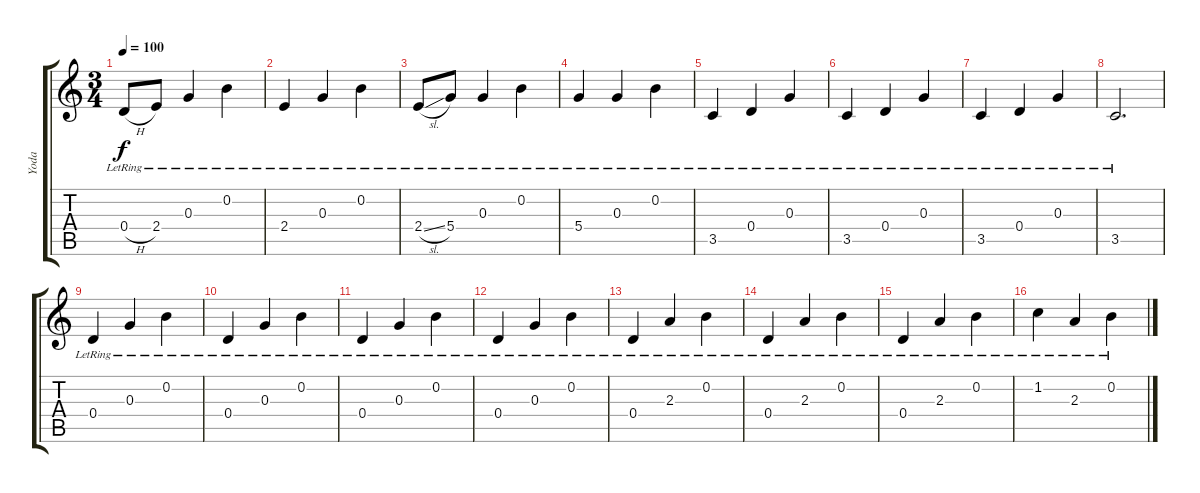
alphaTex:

\track ("Yoda" "Yoda") {instrument electricguitarjazz}
\staff {score tabs}
\tuning (E4 B3 G3 D3 A2 E2) {hide}
\ts (3 4)
\tempo 100
\clef g2
\ks c
0.4{h lr}.8{dy f} 2.4{lr}.8 0.3{lr}.4 0.2{lr}.4 |
2.4{lr}.4 0.3{lr}.4 0.2{lr}.4 |
2.4{sl lr}.8 5.4{lr}.8 0.3{lr}.4 0.2{lr}.4 |
5.4{lr}.4 0.3{lr}.4 0.2{lr}.4 |
3.5{lr}.4 0.4{lr}.4 0.3{lr}.4 |
3.5{lr}.4 0.4{lr}.4 0.3{lr}.4 |
3.5{lr}.4 0.4{lr}.4 0.3{lr}.4 |
3.5{lr}.2{d} |
0.4{lr}.4 0.3{lr}.4 0.2{lr}.4 |
0.4{lr}.4 0.3{lr}.4 0.2{lr}.4 |
0.4{lr}.4 0.3{lr}.4 0.2{lr}.4 |
0.4{lr}.4 0.3{lr}.4 0.2{lr}.4 |
0.4{lr}.4 2.3{lr}.4 0.2{lr}.4 |
0.4{lr}.4 2.3{lr}.4 0.2{lr}.4 |
0.4{lr}.4 2.3{lr}.4 0.2{lr}.4 |
1.2{lr}.4 2.3{lr}.4 0.2{lr}.4
